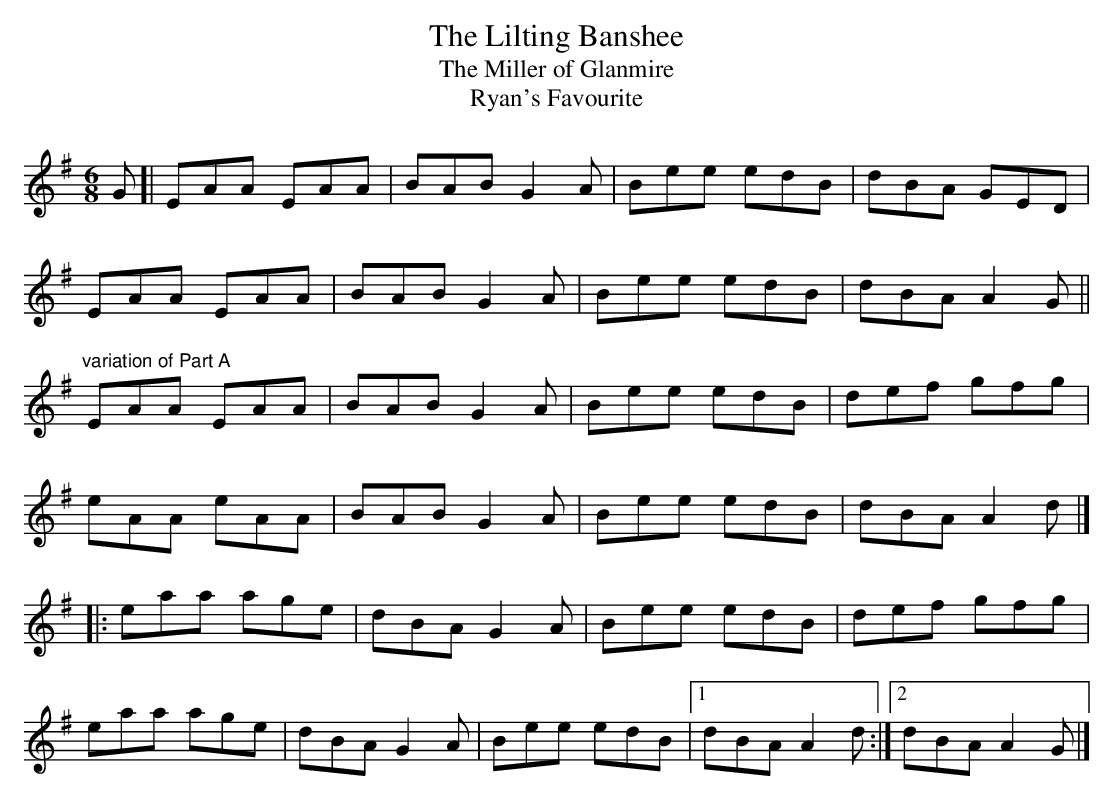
X:1
T:Lilting Banshee, The
T:Miller of Glanmire, The
T:Ryan's Favourite
M:6/8
L:1/8
K:ADor
G[|EAA EAA|BAB G2A|Bee edB|dBA GED|!
EAA EAA|BAB G2A|Bee edB|dBA A2G||!
"variation of Part A"
EAA EAA|BAB G2A|Bee edB|def gfg|!
eAA eAA|BAB G2A|Bee edB|dBA A2d|]!
|:eaa age|dBA G2A|Bee edB|def gfg|!
eaa age|dBA G2A|Bee edB|1dBA A2d:|2dBA A2G|]!
